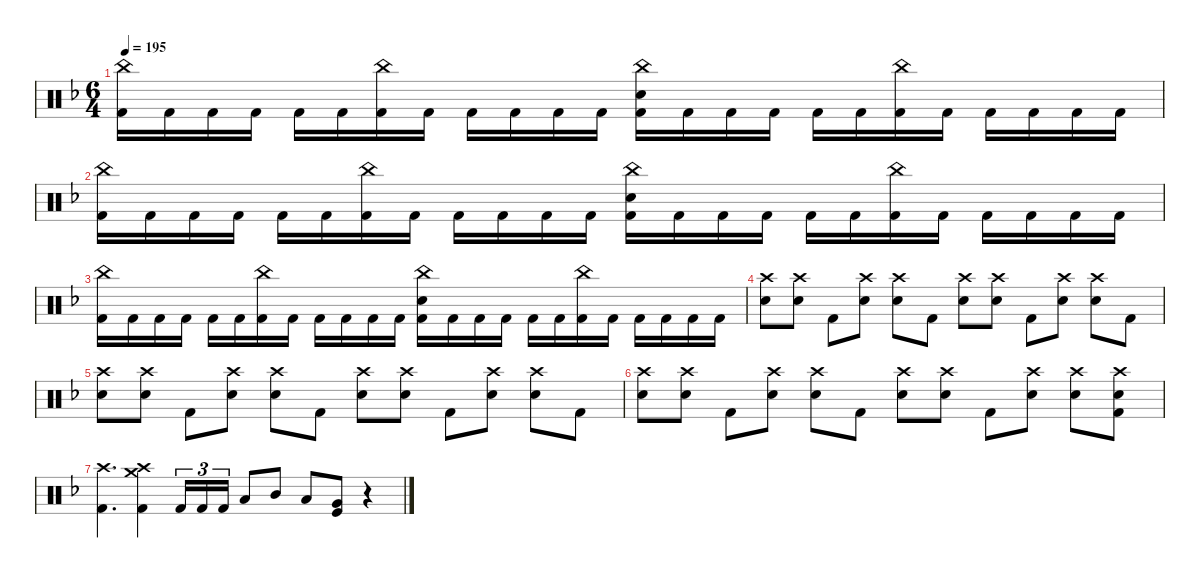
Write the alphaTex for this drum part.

\defaultSystemsLayout 4
\hideDynamics
\bracketExtendMode nobrackets
\singleTrackTrackNamePolicy hidden
\multiTrackTrackNamePolicy hidden
\firstSystemTrackNameMode fullname
\firstSystemTrackNameOrientation horizontal
\otherSystemsTrackNameOrientation horizontal
\track ("Drums" "drm.") {instrument percussion}
\staff {score}
\articulation defaults
\ts (6 4)
\tempo 195
\clef neutral
\ks dminor
("China (hit)"{acc forcenatural} "Kick (hit) 2"{acc forcenatural}).16{dy f beam Down} "Kick (hit) 2"{acc forcenatural}.16{beam Down} "Kick (hit) 2"{acc forcenatural}.16{beam Down} "Kick (hit) 2"{acc forcenatural}.16{beam Down} "Kick (hit) 2"{acc forcenatural}.16{beam Down} "Kick (hit) 2"{acc forcenatural}.16{beam Down} ("China (hit)"{acc forcenatural} "Kick (hit) 2"{acc forcenatural}).16{beam Down} "Kick (hit) 2"{acc forcenatural}.16{beam Down} "Kick (hit) 2"{acc forcenatural}.16{beam Down} "Kick (hit) 2"{acc forcenatural}.16{beam Down} "Kick (hit) 2"{acc forcenatural}.16{beam Down} "Kick (hit) 2"{acc forcenatural}.16{beam Down} ("China (hit)"{acc forcenatural} "Snare (hit) 2"{acc forcenatural} "Kick (hit) 2"{acc forcenatural}).16{beam Down} "Kick (hit) 2"{acc forcenatural}.16{beam Down} "Kick (hit) 2"{acc forcenatural}.16{beam Down} "Kick (hit) 2"{acc forcenatural}.16{beam Down} "Kick (hit) 2"{acc forcenatural}.16{beam Down} "Kick (hit) 2"{acc forcenatural}.16{beam Down} ("China (hit)"{acc forcenatural} "Kick (hit) 2"{acc forcenatural}).16{beam Down} "Kick (hit) 2"{acc forcenatural}.16{beam Down} "Kick (hit) 2"{acc forcenatural}.16{beam Down} "Kick (hit) 2"{acc forcenatural}.16{beam Down} "Kick (hit) 2"{acc forcenatural}.16{beam Down} "Kick (hit) 2"{acc forcenatural}.16{beam Down} |
("China (hit)"{acc forcenatural} "Kick (hit) 2"{acc forcenatural}).16{beam Down} "Kick (hit) 2"{acc forcenatural}.16{beam Down} "Kick (hit) 2"{acc forcenatural}.16{beam Down} "Kick (hit) 2"{acc forcenatural}.16{beam Down} "Kick (hit) 2"{acc forcenatural}.16{beam Down} "Kick (hit) 2"{acc forcenatural}.16{beam Down} ("China (hit)"{acc forcenatural} "Kick (hit) 2"{acc forcenatural}).16{beam Down} "Kick (hit) 2"{acc forcenatural}.16{beam Down} "Kick (hit) 2"{acc forcenatural}.16{beam Down} "Kick (hit) 2"{acc forcenatural}.16{beam Down} "Kick (hit) 2"{acc forcenatural}.16{beam Down} "Kick (hit) 2"{acc forcenatural}.16{beam Down} ("China (hit)"{acc forcenatural} "Snare (hit) 2"{acc forcenatural} "Kick (hit) 2"{acc forcenatural}).16{beam Down} "Kick (hit) 2"{acc forcenatural}.16{beam Down} "Kick (hit) 2"{acc forcenatural}.16{beam Down} "Kick (hit) 2"{acc forcenatural}.16{beam Down} "Kick (hit) 2"{acc forcenatural}.16{beam Down} "Kick (hit) 2"{acc forcenatural}.16{beam Down} ("China (hit)"{acc forcenatural} "Kick (hit) 2"{acc forcenatural}).16{beam Down} "Kick (hit) 2"{acc forcenatural}.16{beam Down} "Kick (hit) 2"{acc forcenatural}.16{beam Down} "Kick (hit) 2"{acc forcenatural}.16{beam Down} "Kick (hit) 2"{acc forcenatural}.16{beam Down} "Kick (hit) 2"{acc forcenatural}.16{beam Down} |
("China (hit)"{acc forcenatural} "Kick (hit) 2"{acc forcenatural}).16{beam Down} "Kick (hit) 2"{acc forcenatural}.16{beam Down} "Kick (hit) 2"{acc forcenatural}.16{beam Down} "Kick (hit) 2"{acc forcenatural}.16{beam Down} "Kick (hit) 2"{acc forcenatural}.16{beam Down} "Kick (hit) 2"{acc forcenatural}.16{beam Down} ("China (hit)"{acc forcenatural} "Kick (hit) 2"{acc forcenatural}).16{beam Down} "Kick (hit) 2"{acc forcenatural}.16{beam Down} "Kick (hit) 2"{acc forcenatural}.16{beam Down} "Kick (hit) 2"{acc forcenatural}.16{beam Down} "Kick (hit) 2"{acc forcenatural}.16{beam Down} "Kick (hit) 2"{acc forcenatural}.16{beam Down} ("China (hit)"{acc forcenatural} "Snare (hit) 2"{acc forcenatural} "Kick (hit) 2"{acc forcenatural}).16{beam Down} "Kick (hit) 2"{acc forcenatural}.16{beam Down} "Kick (hit) 2"{acc forcenatural}.16{beam Down} "Kick (hit) 2"{acc forcenatural}.16{beam Down} "Kick (hit) 2"{acc forcenatural}.16{beam Down} "Kick (hit) 2"{acc forcenatural}.16{beam Down} ("China (hit)"{acc forcenatural} "Kick (hit) 2"{acc forcenatural}).16{beam Down} "Kick (hit) 2"{acc forcenatural}.16{beam Down} "Kick (hit) 2"{acc forcenatural}.16{beam Down} "Kick (hit) 2"{acc forcenatural}.16{beam Down} "Kick (hit) 2"{acc forcenatural}.16{beam Down} "Kick (hit) 2"{acc forcenatural}.16{beam Down} |
("Crash high (hit)"{acc forcenatural} "Snare (hit) 2"{acc forcenatural}).8{beam Down} ("Crash high (hit)"{acc forcenatural} "Snare (hit) 2"{acc forcenatural}).8{beam Down} "Kick (hit) 2"{acc forcenatural}.8{beam Down} ("Crash high (hit)"{acc forcenatural} "Snare (hit) 2"{acc forcenatural}).8{beam Down} ("Crash high (hit)"{acc forcenatural} "Snare (hit) 2"{acc forcenatural}).8{beam Down} "Kick (hit) 2"{acc forcenatural}.8{beam Down} ("Crash high (hit)"{acc forcenatural} "Snare (hit) 2"{acc forcenatural}).8{beam Down} ("Crash high (hit)"{acc forcenatural} "Snare (hit) 2"{acc forcenatural}).8{beam Down} "Kick (hit) 2"{acc forcenatural}.8{beam Down} ("Crash high (hit)"{acc forcenatural} "Snare (hit) 2"{acc forcenatural}).8{beam Down} ("Crash high (hit)"{acc forcenatural} "Snare (hit) 2"{acc forcenatural}).8{beam Down} "Kick (hit) 2"{acc forcenatural}.8{beam Down} |
("Crash high (hit)"{acc forcenatural} "Snare (hit) 2"{acc forcenatural}).8{beam Down} ("Crash high (hit)"{acc forcenatural} "Snare (hit) 2"{acc forcenatural}).8{beam Down} "Kick (hit) 2"{acc forcenatural}.8{beam Down} ("Crash high (hit)"{acc forcenatural} "Snare (hit) 2"{acc forcenatural}).8{beam Down} ("Crash high (hit)"{acc forcenatural} "Snare (hit) 2"{acc forcenatural}).8{beam Down} "Kick (hit) 2"{acc forcenatural}.8{beam Down} ("Crash high (hit)"{acc forcenatural} "Snare (hit) 2"{acc forcenatural}).8{beam Down} ("Crash high (hit)"{acc forcenatural} "Snare (hit) 2"{acc forcenatural}).8{beam Down} "Kick (hit) 2"{acc forcenatural}.8{beam Down} ("Crash high (hit)"{acc forcenatural} "Snare (hit) 2"{acc forcenatural}).8{beam Down} ("Crash high (hit)"{acc forcenatural} "Snare (hit) 2"{acc forcenatural}).8{beam Down} "Kick (hit) 2"{acc forcenatural}.8{beam Down} |
("Crash high (hit)"{acc forcenatural} "Snare (hit) 2"{acc forcenatural}).8{beam Down} ("Crash high (hit)"{acc forcenatural} "Snare (hit) 2"{acc forcenatural}).8{beam Down} "Kick (hit) 2"{acc forcenatural}.8{beam Down} ("Crash high (hit)"{acc forcenatural} "Snare (hit) 2"{acc forcenatural}).8{beam Down} ("Crash high (hit)"{acc forcenatural} "Snare (hit) 2"{acc forcenatural}).8{beam Down} "Kick (hit) 2"{acc forcenatural}.8{beam Down} ("Crash high (hit)"{acc forcenatural} "Snare (hit) 2"{acc forcenatural}).8{beam Down} ("Crash high (hit)"{acc forcenatural} "Snare (hit) 2"{acc forcenatural}).8{beam Down} "Kick (hit) 2"{acc forcenatural}.8{beam Down} ("Crash high (hit)"{acc forcenatural} "Snare (hit) 2"{acc forcenatural}).8{beam Down} ("Crash high (hit)"{acc forcenatural} "Snare (hit) 2"{acc forcenatural}).8{beam Down} ("Crash high (hit)"{acc forcenatural} "Snare (hit) 2"{acc forcenatural} "Kick (hit) 2"{acc forcenatural}).8{beam Down} |
("Crash high (hit)"{acc forcenatural} "Kick (hit) 2"{acc forcenatural}).4{d beam Down} ("Crash high (hit)"{acc forcenatural} "Crash medium (hit)"{acc forcenatural} "Kick (hit) 2"{acc forcenatural}).4{beam Down} "Kick (hit) 2"{acc forcenatural}.16{tu (3 2) beam Up} "Kick (hit) 2"{acc forcenatural}.16{tu (3 2) beam Up} "Kick (hit) 2"{acc forcenatural}.16{tu (3 2) beam Up} "Low Tom (hit)"{acc forcenatural}.8{dy fff beam Up} "Mid Tom (hit)"{acc forcenatural}.8{beam Up} "Low Tom (hit)"{acc forcenatural}.8{beam Up} ("Very Low Tom (hit)"{acc forcenatural} "Kick (hit)"{acc forcenatural}).8{beam Up} r.4{beam Up}
